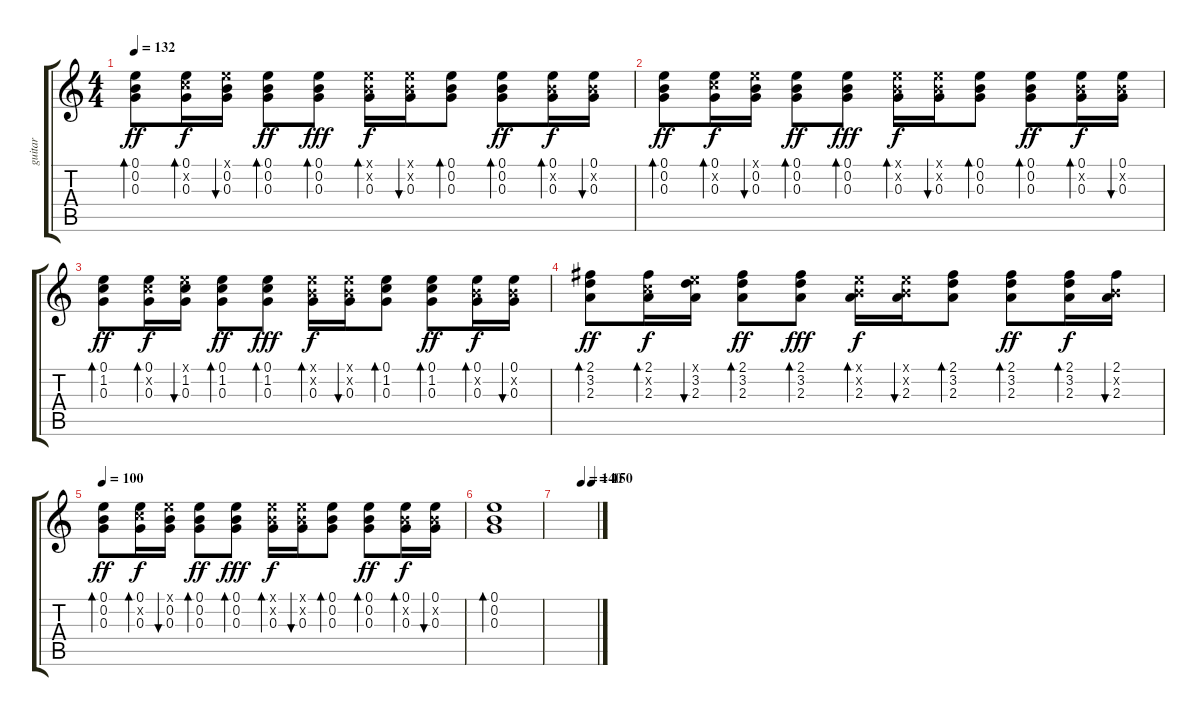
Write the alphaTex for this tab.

\track ("guitar" "guitar") {instrument acousticguitarsteel}
\staff {score tabs}
\tuning (E4 B3 G3 D3 A2 E2) {hide}
\ts (4 4)
\tempo 132
\clef g2
\ks c
(0.1 0.2 0.3).8{bd 30 dy ff} (0.1 1.2{x} 0.3).16{bd 30 dy f} (0.1{x} 0.2 0.3).16{bu 30} (0.1 0.2 0.3).8{bd 30 dy ff} (0.1 0.2 0.3).8{bd 30 dy fff} (0.1{x} 0.2{x} 0.3).16{bd 30 dy f} (0.1{x} 0.2{x} 0.3).16{bu 30} (0.1 0.2 0.3).8{bd 30} (0.1 0.2 0.3).8{bd 30 dy ff} (0.1 0.2{x} 0.3).16{bd 30 dy f} (0.1 0.2{x} 0.3).16{bu 30} |
(0.1 0.2 0.3).8{bd 30 dy ff} (0.1 1.2{x} 0.3).16{bd 30 dy f} (0.1{x} 0.2 0.3).16{bu 30} (0.1 0.2 0.3).8{bd 30 dy ff} (0.1 0.2 0.3).8{bd 30 dy fff} (0.1{x} 0.2{x} 0.3).16{bd 30 dy f} (0.1{x} 0.2{x} 0.3).16{bu 30} (0.1 0.2 0.3).8{bd 30} (0.1 0.2 0.3).8{bd 30 dy ff} (0.1 0.2{x} 0.3).16{bd 30 dy f} (0.1 0.2{x} 0.3).16{bu 30} |
(0.1 1.2 0.3).8{bd 30 dy ff} (0.1 1.2{x} 0.3).16{bd 30 dy f} (0.1{x} 1.2 0.3).16{bu 30} (0.1 1.2 0.3).8{bd 30 dy ff} (0.1 1.2 0.3).8{bd 30 dy fff} (0.1{x} 0.2{x} 0.3).16{bd 30 dy f} (0.1{x} 0.2{x} 0.3).16{bu 30} (0.1 1.2 0.3).8{bd 30} (0.1 1.2 0.3).8{bd 30 dy ff} (0.1 0.2{x} 0.3).16{bd 30 dy f} (0.1 0.2{x} 0.3).16{bu 30} |
(2.1 3.2 2.3).8{bd 30 dy ff} (2.1 1.2{x} 2.3).16{bd 30 dy f} (0.1{x} 3.2 2.3).16{bu 30} (2.1 3.2 2.3).8{bd 30 dy ff} (2.1 3.2 2.3).8{bd 30 dy fff} (0.1{x} 0.2{x} 2.3).16{bd 30 dy f} (0.1{x} 0.2{x} 2.3).16{bu 30} (2.1 3.2 2.3).8{bd 30} (2.1 3.2 2.3).8{bd 30 dy ff} (2.1 3.2 2.3).16{bd 30 dy f} (2.1 0.2{x} 2.3).16{bu 30} |
\tempo 100
(0.1 0.2 0.3).8{bd 30 dy ff} (0.1 1.2{x} 0.3).16{bd 30 dy f} (0.1{x} 0.2 0.3).16{bu 30} (0.1 0.2 0.3).8{bd 30 dy ff} (0.1 0.2 0.3).8{bd 30 dy fff} (0.1{x} 0.2{x} 0.3).16{bd 30 dy f} (0.1{x} 0.2{x} 0.3).16{bu 30} (0.1 0.2 0.3).8{bd 30} (0.1 0.2 0.3).8{bd 30 dy ff} (0.1 0.2{x} 0.3).16{bd 30 dy f} (0.1 0.2{x} 0.3).16{bu 30} |
(0.1 0.2 0.3).1{bd 240} |
\tempo (140 0.625)
\tempo (150 0.875)
